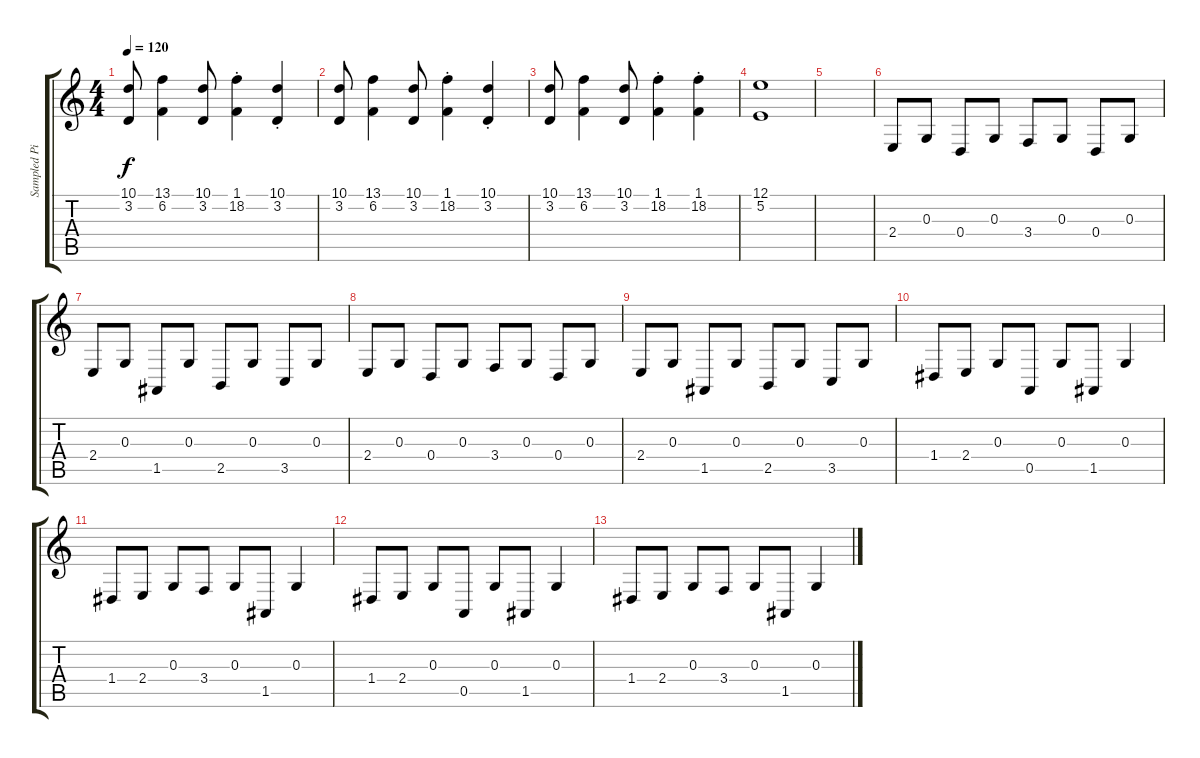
\track ("Sampled Piano" "Sampled Pi") {instrument honkytonkpiano}
\staff {score tabs}
\tuning (E4 B3 G3 D3 A2 E2) {hide}
\ts (4 4)
\tempo 120
\clef g2
\ks c
(10.1 3.2).8{dy f} (13.1 6.2).4 (10.1 3.2).8 (1.1{st} 18.2{st}).4 (10.1{st} 3.2{st}).4 |
(10.1 3.2).8 (13.1 6.2).4 (10.1 3.2).8 (1.1{st} 18.2{st}).4 (10.1{st} 3.2{st}).4 |
(10.1 3.2).8 (13.1 6.2).4 (10.1 3.2).8 (1.1{st} 18.2{st}).4 (1.1{st} 18.2{st}).4 |
(12.1 5.2).1 |
|
2.4.8 0.3.8 0.4.8 0.3.8 3.4.8 0.3.8 0.4.8 0.3.8 |
2.4.8 0.3.8 1.5.8 0.3.8 2.5.8 0.3.8 3.5.8 0.3.8 |
2.4.8 0.3.8 0.4.8 0.3.8 3.4.8 0.3.8 0.4.8 0.3.8 |
2.4.8 0.3.8 1.5.8 0.3.8 2.5.8 0.3.8 3.5.8 0.3.8 |
1.4.8 2.4.8 0.3.8 0.5.8 0.3.8 1.5.8 0.3.4 |
1.4.8 2.4.8 0.3.8 3.4.8 0.3.8 1.5.8 0.3.4 |
1.4.8 2.4.8 0.3.8 0.5.8 0.3.8 1.5.8 0.3.4 |
1.4.8 2.4.8 0.3.8 3.4.8 0.3.8 1.5.8 0.3.4
